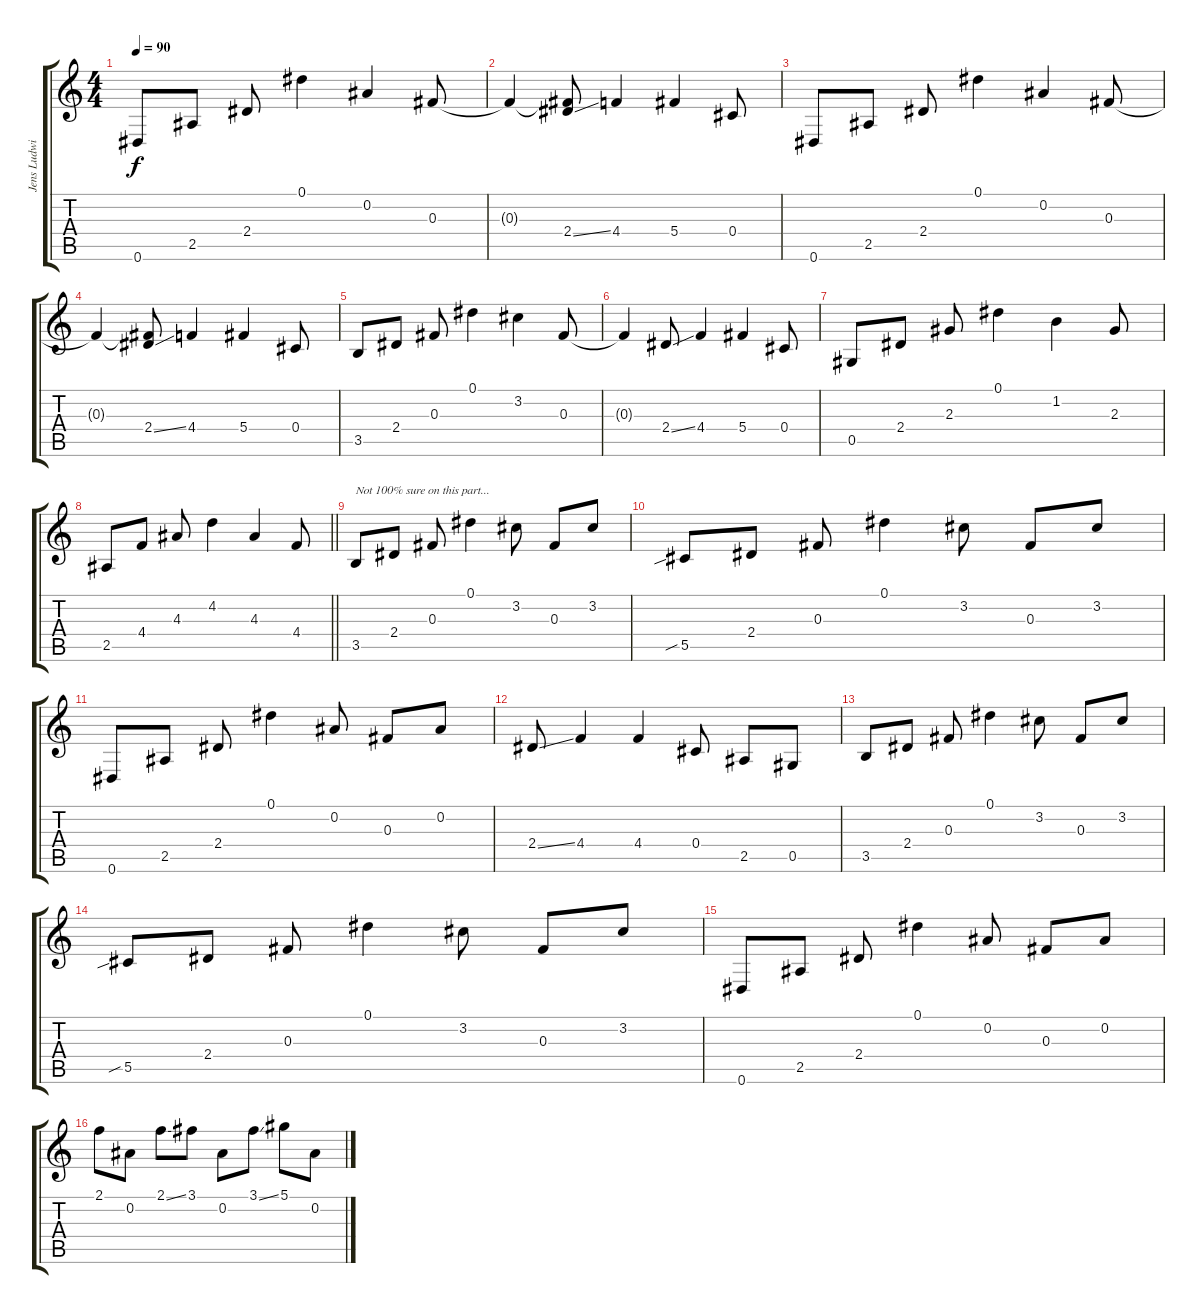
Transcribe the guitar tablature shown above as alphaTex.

\track ("Jens Ludwig" "Jens Ludwi") {instrument acousticguitarsteel}
\staff {score tabs}
\tuning (Eb4 Bb3 Gb3 Db3 Ab2 Eb2) {hide}
\ts (4 4)
\tempo 90
\clef g2
\ks c
0.6.8{dy f} 2.5.8 2.4.8 0.1.4 0.2.4 0.3.8 |
0.3{t}.4 (0.3{t} 2.4{ss}).8 4.4.4 5.4.4 0.4.8 |
0.6.8 2.5.8 2.4.8 0.1.4 0.2.4 0.3.8 |
0.3{t}.4 (0.3{t} 2.4{ss}).8 4.4.4 5.4.4 0.4.8 |
3.5.8 2.4.8 0.3.8 0.1.4 3.2.4 0.3.8 |
0.3{t}.4 2.4{ss}.8 4.4.4 5.4.4 0.4.8 |
0.5.8 2.4.8 2.3.8 0.1.4 1.2.4 2.3.8 |
\barLineRight lightlight
2.5.8 4.4.8 4.3.8 4.2.4 4.3.4 4.4.8 |
3.5.8{txt "Not 100% sure on this part..."} 2.4.8 0.3.8 0.1.4 3.2.8 0.3.8 3.2.8 |
5.5{sib}.8 2.4.8 0.3.8 0.1.4 3.2.8 0.3.8 3.2.8 |
0.6.8 2.5.8 2.4.8 0.1.4 0.2.8 0.3.8 0.2.8 |
2.4{ss}.8 4.4.4 4.4.4 0.4.8 2.5.8 0.5.8 |
3.5.8 2.4.8 0.3.8 0.1.4 3.2.8 0.3.8 3.2.8 |
5.5{sib}.8 2.4.8 0.3.8 0.1.4 3.2.8 0.3.8 3.2.8 |
0.6.8 2.5.8 2.4.8 0.1.4 0.2.8 0.3.8 0.2.8 |
2.1.8 0.2.8 2.1{ss}.8 3.1.8 0.2.8 3.1{ss}.8 5.1.8 0.2.8
